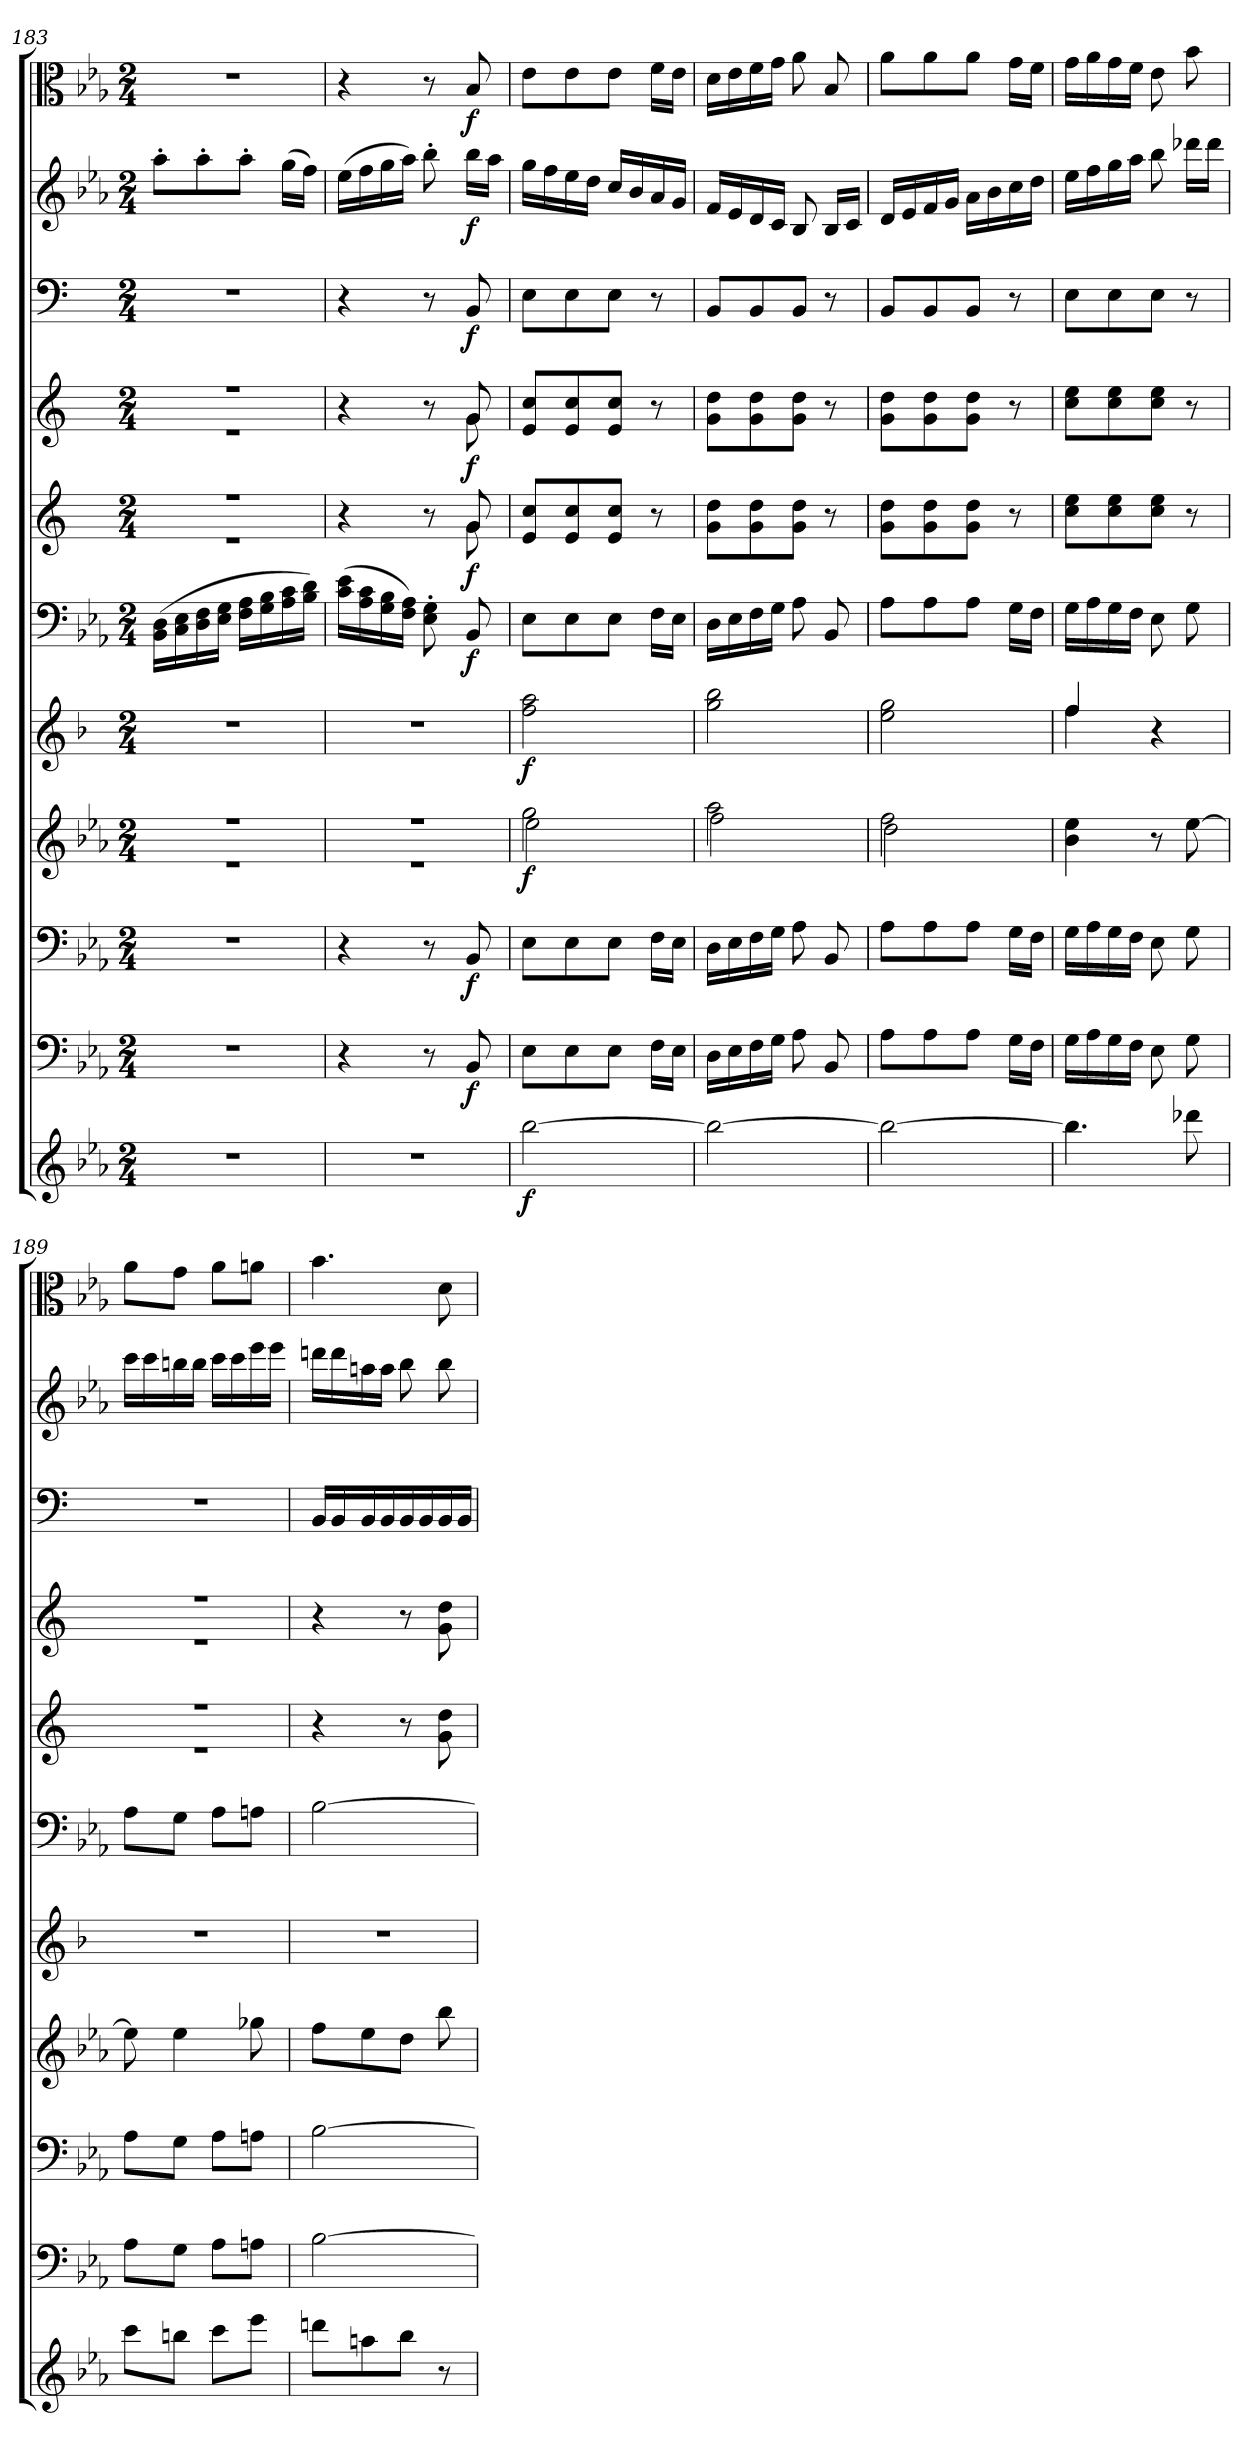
**kern	**dynam	**kern	**dynam	**kern	**dynam	**kern	**dynam	**kern	**dynam	**kern	**dynam	**kern	**dynam	**kern	**dynam	**kern	**dynam	**kern	**dynam	**kern	**dynam
*part11	*part11	*part10	*part10	*part9	*part9	*part8	*part8	*part7	*part7	*part6	*part6	*part5	*part5	*part4	*part4	*part3	*part3	*part2	*part2	*part1	*part1
*staff11	*staff11	*staff10	*staff10	*staff9	*staff9	*staff8	*staff8	*staff7	*staff7	*staff6	*staff6	*staff5	*staff5	*staff4	*staff4	*staff3	*staff3	*staff2	*staff2	*staff1	*staff1
*clefG2	*	*clefF4	*	*clefF4	*	*clefG2	*	*clefG2	*	*clefF4	*	*clefG2	*	*clefG2	*	*clefF4	*	*clefG2	*	*clefC3	*
*k[b-e-a-]	*	*k[b-e-a-]	*	*k[b-e-a-]	*	*k[b-e-a-]	*	*k[b-]	*	*k[b-e-a-]	*	*k[]	*	*k[]	*	*k[]	*	*k[b-e-a-]	*	*k[b-e-a-]	*
*E-:	*	*E-:	*	*E-:	*	*E-:	*	*	*	*E-:	*	*	*	*	*	*	*	*E-:	*	*E-:	*
*M2/4	*	*M2/4	*	*M2/4	*	*M2/4	*	*M2/4	*	*M2/4	*	*M2/4	*	*M2/4	*	*M2/4	*	*M2/4	*	*M2/4	*
=183	=183	=183	=183	=183	=183	=183	=183	=183	=183	=183	=183	=183	=183	=183	=183	=183	=183	=183	=183	=183	=183
*	*	*	*	*	*	*^	*	*	*	*	*	*^	*	*^	*	*	*	*	*	*	*
2r	.	2r	.	2r	.	2r	2r	.	2r	.	(16BB-\ 16D\LL	.	2r	2r	.	2r	2r	.	2r	.	8aa-'\L	.	2r	.
.	.	.	.	.	.	.	.	.	.	.	16C\ 16E-\	.	.	.	.	.	.	.	.	.	.	.	.	.
.	.	.	.	.	.	.	.	.	.	.	16D\ 16F\	.	.	.	.	.	.	.	.	.	8aa-'\	.	.	.
.	.	.	.	.	.	.	.	.	.	.	16E-\ 16G\JJ	.	.	.	.	.	.	.	.	.	.	.	.	.
.	.	.	.	.	.	.	.	.	.	.	16F\ 16A-\LL	.	.	.	.	.	.	.	.	.	8aa-'\J	.	.	.
.	.	.	.	.	.	.	.	.	.	.	16G\ 16B-\	.	.	.	.	.	.	.	.	.	.	.	.	.
.	.	.	.	.	.	.	.	.	.	.	16A-\ 16c\	.	.	.	.	.	.	.	.	.	(16gg\LL	.	.	.
.	.	.	.	.	.	.	.	.	.	.	16B-\ 16d\JJ)	.	.	.	.	.	.	.	.	.	16ff\JJ)	.	.	.
=184	=184	=184	=184	=184	=184	=184	=184	=184	=184	=184	=184	=184	=184	=184	=184	=184	=184	=184	=184	=184	=184	=184	=184	=184
2r	.	4r	.	4r	.	2r	2r	.	2r	.	(16c\ 16e-\LL	.	4r	16ryy	.	4r	16ryy	.	4r	.	(16ee-\LL	.	4r	.
.	.	.	.	.	.	.	.	.	.	.	16A-\ 16c\	.	.	16ryy	.	.	16ryy	.	.	.	16ff\	.	.	.
.	.	.	.	.	.	.	.	.	.	.	16G\ 16B-\	.	.	16ryy	.	.	16ryy	.	.	.	16gg\	.	.	.
.	.	.	.	.	.	.	.	.	.	.	16F\ 16A-\JJ)	.	.	16ryy	.	.	16ryy	.	.	.	16aa-\JJ)	.	.	.
.	.	8r	.	8r	.	.	.	.	.	.	8E-'\ 8G'\	.	8r	16ryy	.	8r	16ryy	.	8r	.	8bb-'\	.	8r	.
.	.	.	.	.	.	.	.	.	.	.	.	.	.	16ryy	.	.	16ryy	.	.	.	.	.	.	.
.	.	8BB-/	f	8BB-/	f	.	.	.	.	.	8BB-/	f	8g/	8g\	f	8g/	8g\	f	8BB/	f	16bb-\LL	f	8B-/	f
.	.	.	.	.	.	.	.	.	.	.	.	.	.	.	.	.	.	.	.	.	16aa-\JJ	.	.	.
*	*	*	*	*	*	*	*	*	*	*	*	*	*v	*v	*	*	*	*	*	*	*	*	*	*
*	*	*	*	*	*	*	*	*	*	*	*	*	*	*	*v	*v	*	*	*	*	*	*	*
=185	=185	=185	=185	=185	=185	=185	=185	=185	=185	=185	=185	=185	=185	=185	=185	=185	=185	=185	=185	=185	=185	=185
[2bb-\	f	8E-\L	.	8E-\L	.	2gg\	2ee-\	f	2ff\ 2aa\	f	8E-\L	.	8e/ 8cc/L	.	8e/ 8cc/L	.	8E\L	.	16gg\LL	.	8e-\L	.
.	.	.	.	.	.	.	.	.	.	.	.	.	.	.	.	.	.	.	16ff\	.	.	.
.	.	8E-\	.	8E-\	.	.	.	.	.	.	8E-\	.	8e/ 8cc/	.	8e/ 8cc/	.	8E\	.	16ee-\	.	8e-\	.
.	.	.	.	.	.	.	.	.	.	.	.	.	.	.	.	.	.	.	16dd\JJ	.	.	.
.	.	8E-\J	.	8E-\J	.	.	.	.	.	.	8E-\J	.	8e/ 8cc/J	.	8e/ 8cc/J	.	8E\J	.	16cc/LL	.	8e-\J	.
.	.	.	.	.	.	.	.	.	.	.	.	.	.	.	.	.	.	.	16b-/	.	.	.
.	.	16F\LL	.	16F\LL	.	.	.	.	.	.	16F\LL	.	8r	.	8r	.	8r	.	16a-/	.	16f\LL	.
.	.	16E-\JJ	.	16E-\JJ	.	.	.	.	.	.	16E-\JJ	.	.	.	.	.	.	.	16g/JJ	.	16e-\JJ	.
=186	=186	=186	=186	=186	=186	=186	=186	=186	=186	=186	=186	=186	=186	=186	=186	=186	=186	=186	=186	=186	=186	=186
2bb-\_	.	16D\LL	.	16D\LL	.	2aa-\	2ff\	.	2gg\ 2bb-\	.	16D\LL	.	8g\ 8dd\L	.	8g\ 8dd\L	.	8BB/L	.	16f/LL	.	16d\LL	.
.	.	16E-\	.	16E-\	.	.	.	.	.	.	16E-\	.	.	.	.	.	.	.	16e-/	.	16e-\	.
.	.	16F\	.	16F\	.	.	.	.	.	.	16F\	.	8g\ 8dd\	.	8g\ 8dd\	.	8BB/	.	16d/	.	16f\	.
.	.	16G\JJ	.	16G\JJ	.	.	.	.	.	.	16G\JJ	.	.	.	.	.	.	.	16c/JJ	.	16g\JJ	.
.	.	8A-\	.	8A-\	.	.	.	.	.	.	8A-\	.	8g\ 8dd\J	.	8g\ 8dd\J	.	8BB/J	.	8B-/	.	8a-\	.
.	.	8BB-/	.	8BB-/	.	.	.	.	.	.	8BB-/	.	8r	.	8r	.	8r	.	16B-/LL	.	8B-/	.
.	.	.	.	.	.	.	.	.	.	.	.	.	.	.	.	.	.	.	16c/JJ	.	.	.
=187	=187	=187	=187	=187	=187	=187	=187	=187	=187	=187	=187	=187	=187	=187	=187	=187	=187	=187	=187	=187	=187	=187
2bb-\_	.	8A-\L	.	8A-\L	.	2ff\	2dd\	.	2ee\ 2gg\	.	8A-\L	.	8g\ 8dd\L	.	8g\ 8dd\L	.	8BB/L	.	16d/LL	.	8a-\L	.
.	.	.	.	.	.	.	.	.	.	.	.	.	.	.	.	.	.	.	16e-/	.	.	.
.	.	8A-\	.	8A-\	.	.	.	.	.	.	8A-\	.	8g\ 8dd\	.	8g\ 8dd\	.	8BB/	.	16f/	.	8a-\	.
.	.	.	.	.	.	.	.	.	.	.	.	.	.	.	.	.	.	.	16g/JJ	.	.	.
.	.	8A-\J	.	8A-\J	.	.	.	.	.	.	8A-\J	.	8g\ 8dd\J	.	8g\ 8dd\J	.	8BB/J	.	16a-\LL	.	8a-\J	.
.	.	.	.	.	.	.	.	.	.	.	.	.	.	.	.	.	.	.	16b-\	.	.	.
.	.	16G\LL	.	16G\LL	.	.	.	.	.	.	16G\LL	.	8r	.	8r	.	8r	.	16cc\	.	16g\LL	.
.	.	16F\JJ	.	16F\JJ	.	.	.	.	.	.	16F\JJ	.	.	.	.	.	.	.	16dd\JJ	.	16f\JJ	.
*	*	*	*	*	*	*v	*v	*	*	*	*	*	*	*	*	*	*	*	*	*	*	*
=188	=188	=188	=188	=188	=188	=188	=188	=188	=188	=188	=188	=188	=188	=188	=188	=188	=188	=188	=188	=188	=188
*	*	*	*	*	*	*	*	*^	*	*	*	*	*	*	*	*	*	*	*	*	*
4.bb-\]	.	16G\LL	.	16G\LL	.	4b-\ 4ee-\	.	4ff/	4ff\	.	16G\LL	.	8cc\ 8ee\L	.	8cc\ 8ee\L	.	8E\L	.	16ee-\LL	.	16g\LL	.
.	.	16A-\	.	16A-\	.	.	.	.	.	.	16A-\	.	.	.	.	.	.	.	16ff\	.	16a-\	.
.	.	16G\	.	16G\	.	.	.	.	.	.	16G\	.	8cc\ 8ee\	.	8cc\ 8ee\	.	8E\	.	16gg\	.	16g\	.
.	.	16F\JJ	.	16F\JJ	.	.	.	.	.	.	16F\JJ	.	.	.	.	.	.	.	16aa-\JJ	.	16f\JJ	.
.	.	8E-\	.	8E-\	.	8r	.	4ryy	4r	.	8E-\	.	8cc\ 8ee\J	.	8cc\ 8ee\J	.	8E\J	.	8bb-\	.	8e-\	.
8ddd-X\	.	8G\	.	8G\	.	[8ee-\	.	.	.	.	8G\	.	8r	.	8r	.	8r	.	16ddd-X\LL	.	8b-\	.
.	.	.	.	.	.	.	.	.	.	.	.	.	.	.	.	.	.	.	16ddd-\JJ	.	.	.
*	*	*	*	*	*	*	*	*v	*v	*	*	*	*	*	*	*	*	*	*	*	*	*
=189	=189	=189	=189	=189	=189	=189	=189	=189	=189	=189	=189	=189	=189	=189	=189	=189	=189	=189	=189	=189	=189
*	*	*	*	*	*	*	*	*	*	*	*	*^	*	*^	*	*	*	*	*	*	*
8ccc\L	.	8A-\L	.	8A-\L	.	8ee-\]	.	2r	.	8A-\L	.	2r	2r	.	2r	2r	.	2r	.	16ccc\LL	.	8a-\L	.
.	.	.	.	.	.	.	.	.	.	.	.	.	.	.	.	.	.	.	.	16ccc\	.	.	.
8bbn\J	.	8G\J	.	8G\J	.	4ee-\	.	.	.	8G\J	.	.	.	.	.	.	.	.	.	16bbn\	.	8g\J	.
.	.	.	.	.	.	.	.	.	.	.	.	.	.	.	.	.	.	.	.	16bb\JJ	.	.	.
8ccc\L	.	8A-\L	.	8A-\L	.	.	.	.	.	8A-\L	.	.	.	.	.	.	.	.	.	16ccc\LL	.	8a-\L	.
.	.	.	.	.	.	.	.	.	.	.	.	.	.	.	.	.	.	.	.	16ccc\	.	.	.
8eee-\J	.	8An\J	.	8An\J	.	8gg-X\	.	.	.	8An\J	.	.	.	.	.	.	.	.	.	16eee-\	.	8an\J	.
.	.	.	.	.	.	.	.	.	.	.	.	.	.	.	.	.	.	.	.	16eee-\JJ	.	.	.
*	*	*	*	*	*	*	*	*	*	*	*	*v	*v	*	*	*	*	*	*	*	*	*	*
*	*	*	*	*	*	*	*	*	*	*	*	*	*	*v	*v	*	*	*	*	*	*	*
=190	=190	=190	=190	=190	=190	=190	=190	=190	=190	=190	=190	=190	=190	=190	=190	=190	=190	=190	=190	=190	=190
8dddn\L	.	[2B-\	.	[2B-\	.	8ff\L	.	2r	.	[2B-\	.	4r	.	4r	.	16BB/LL	.	16dddn\LL	.	4.b-\	.
.	.	.	.	.	.	.	.	.	.	.	.	.	.	.	.	16BB/	.	16ddd\	.	.	.
8aan\	.	.	.	.	.	8ee-\	.	.	.	.	.	.	.	.	.	16BB/	.	16aan\	.	.	.
.	.	.	.	.	.	.	.	.	.	.	.	.	.	.	.	16BB/	.	16aa\JJ	.	.	.
8bb-\J	.	.	.	.	.	8dd\J	.	.	.	.	.	8r	.	8r	.	16BB/	.	8bb-\	.	.	.
.	.	.	.	.	.	.	.	.	.	.	.	.	.	.	.	16BB/	.	.	.	.	.
8r	.	.	.	.	.	8bb-\	.	.	.	.	.	8g\ 8dd\	.	8g\ 8dd\	.	16BB/	.	8bb-\	.	8d\	.
.	.	.	.	.	.	.	.	.	.	.	.	.	.	.	.	16BB/JJ	.	.	.	.	.
=	=	=	=	=	=	=	=	=	=	=	=	=	=	=	=	=	=	=	=	=	=
*-	*-	*-	*-	*-	*-	*-	*-	*-	*-	*-	*-	*-	*-	*-	*-	*-	*-	*-	*-	*-	*-
